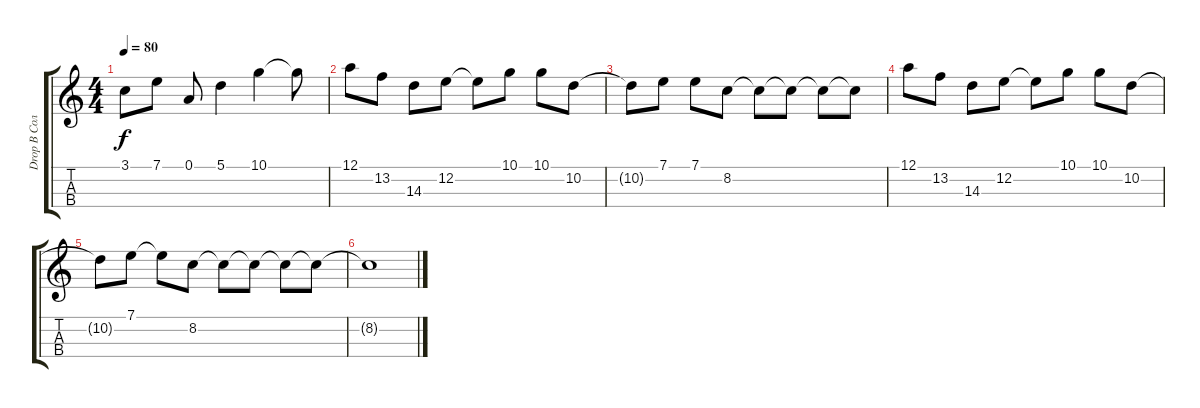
\track ("Drop B Соло" "Drop B Сол") {instrument overdrivenguitar}
\staff {score tabs}
\tuning (A3 E3 C3 G2) {hide}
\ts (4 4)
\tempo 80
\clef g2
\ks c
3.1.8{dy f} 7.1.8 0.1.8 5.1.4 10.1.4 10.1{t}.8 |
12.1.8 13.2.8 14.3.8 12.2.8 12.2{t}.8 10.1.8 10.1.8 10.2.8 |
10.2{t}.8 7.1.8 7.1.8 8.2.8 8.2{t}.8 8.2{t}.8 8.2{t}.8 8.2{t}.8 |
12.1.8 13.2.8 14.3.8 12.2.8 12.2{t}.8 10.1.8 10.1.8 10.2.8 |
10.2{t}.8 7.1.8 7.1{t}.8 8.2.8 8.2{t}.8 8.2{t}.8 8.2{t}.8 8.2{t}.8 |
8.2{t}.1
